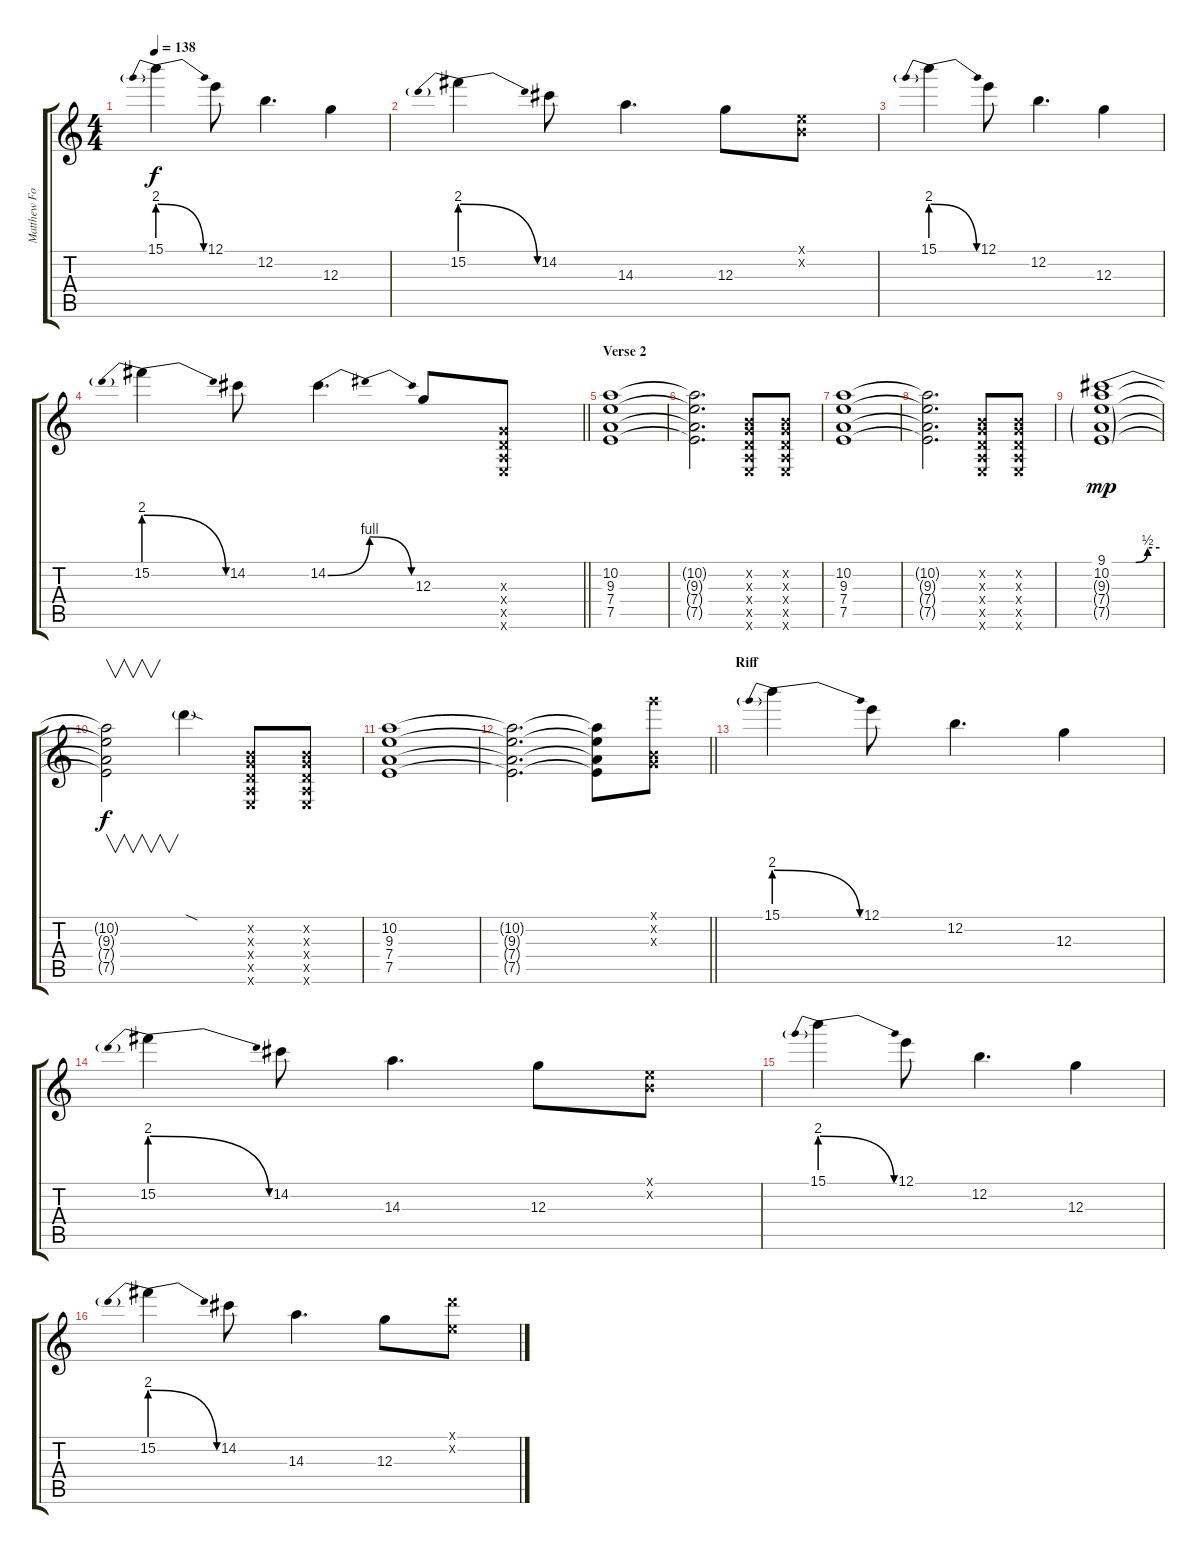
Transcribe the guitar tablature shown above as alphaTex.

\track ("Matthew Followill" "Matthew Fo") {instrument overdrivenguitar}
\staff {score tabs}
\tuning (E4 B3 G3 D3 A2 E2) {hide}
\ts (4 4)
\tempo 138
\clef g2
\ks c
15.1{be (prebendrelease 0 8 60 0)}.4{dy f} 12.1.8 12.2.4{d} 12.3.4 |
15.2{be (prebendrelease 0 8 60 0)}.4 14.2.8 14.3.4{d} 12.3.8 (0.1{x} 0.2{x}).8 |
15.1{be (prebendrelease 0 8 60 0)}.4 12.1.8 12.2.4{d} 12.3.4 |
\barLineRight lightlight
15.2{be (prebendrelease 0 8 60 0)}.4 14.2.8 14.2{be (bendrelease 0 0 10 4 15 4 60 0)}.4{d} 12.3.8 (0.3{x} 0.4{x} 0.5{x} 0.6{x}).8 |
\section ("" "Verse 2")
(10.2 9.3 7.4 7.5).1{volume 9} |
(10.2{t} 9.3{t} 7.4{t} 7.5{t}).2{d} (0.2{x} 0.3{x} 0.4{x} 0.5{x} 0.6{x}).8 (0.2{x} 0.3{x} 0.4{x} 0.5{x} 0.6{x}).8 |
(10.2 9.3 7.4 7.5).1 |
(10.2{t} 9.3{t} 7.4{t} 7.5{t}).2{d} (0.2{x} 0.3{x} 0.4{x} 0.5{x} 0.6{x}).8 (0.2{x} 0.3{x} 0.4{x} 0.5{x} 0.6{x}).8 |
(9.1{be (custom 0 0 30 0 45 2 60 2)} 10.2 9.3{g} 7.4{g} 7.5{g}).1{dy mp} |
(10.2{t} 9.3{t} 7.4{t} 7.5{t}).2{v dy f} 9.1{sod t}.4 (0.2{x} 0.3{x} 0.4{x} 0.5{x} 0.6{x}).8 (0.2{x} 0.3{x} 0.4{x} 0.5{x} 0.6{x}).8 |
(10.2 9.3 7.4 7.5).1 |
\barLineRight lightlight
(10.2{t} 9.3{t} 7.4{t} 7.5{t}).2{d} (10.2{t} 9.3{t} 7.4{t} 7.5{t}).8 (15.1{x} 0.2{x} 0.3{x}).8{volume 13 instrument distortionguitar} |
\section ("" "Riff")
15.1{be (prebendrelease 0 8 60 0)}.4 12.1.8 12.2.4{d} 12.3.4 |
15.2{be (prebendrelease 0 8 60 0)}.4 14.2.8 14.3.4{d} 12.3.8 (0.1{x} 0.2{x}).8 |
15.1{be (prebendrelease 0 8 60 0)}.4 12.1.8 12.2.4{d} 12.3.4 |
15.2{be (prebendrelease 0 8 60 0)}.4 14.2.8 14.3.4{d} 12.3.8 (0.1{x} 15.2{x}).8
